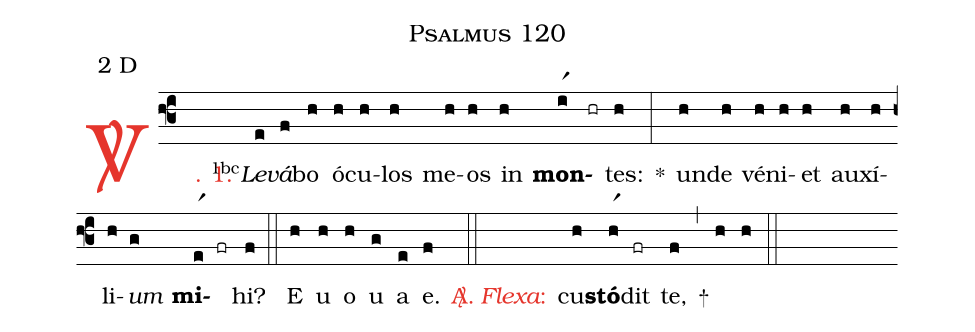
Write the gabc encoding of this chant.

name: Psalmus 120;
mode: 2;
mode-differentia: D;
%%
(f3)

<c><sp>V/</sp>. 1.</c>() <v>\VSup{1bc}</v><i>Le</i>(e)<i>vá</i>(f)bo(h) ó(h)cu(h)los(h) me(h)os(h) in(h) <b>mon</b>(ir1)(hr)tes:(h) *(:) un(h)de(h) vé(h)ni(h)et(h) au(h)xí(h)li(h)<i>um</i>(g) <b>mi</b>(er1)(fr)hi?(f)

(::)

<eu>E(h) u(h) o(h) u(g) a(e) e.</eu>(f)

<c><sp>A/</sp>.</c>(::)

<nlba><c><i>Flexa</i>:</c>() cu</nlba>(h)<b>stó</b>(hr1)dit(fr) te,(f) +(,) (h) (h)

(::)
